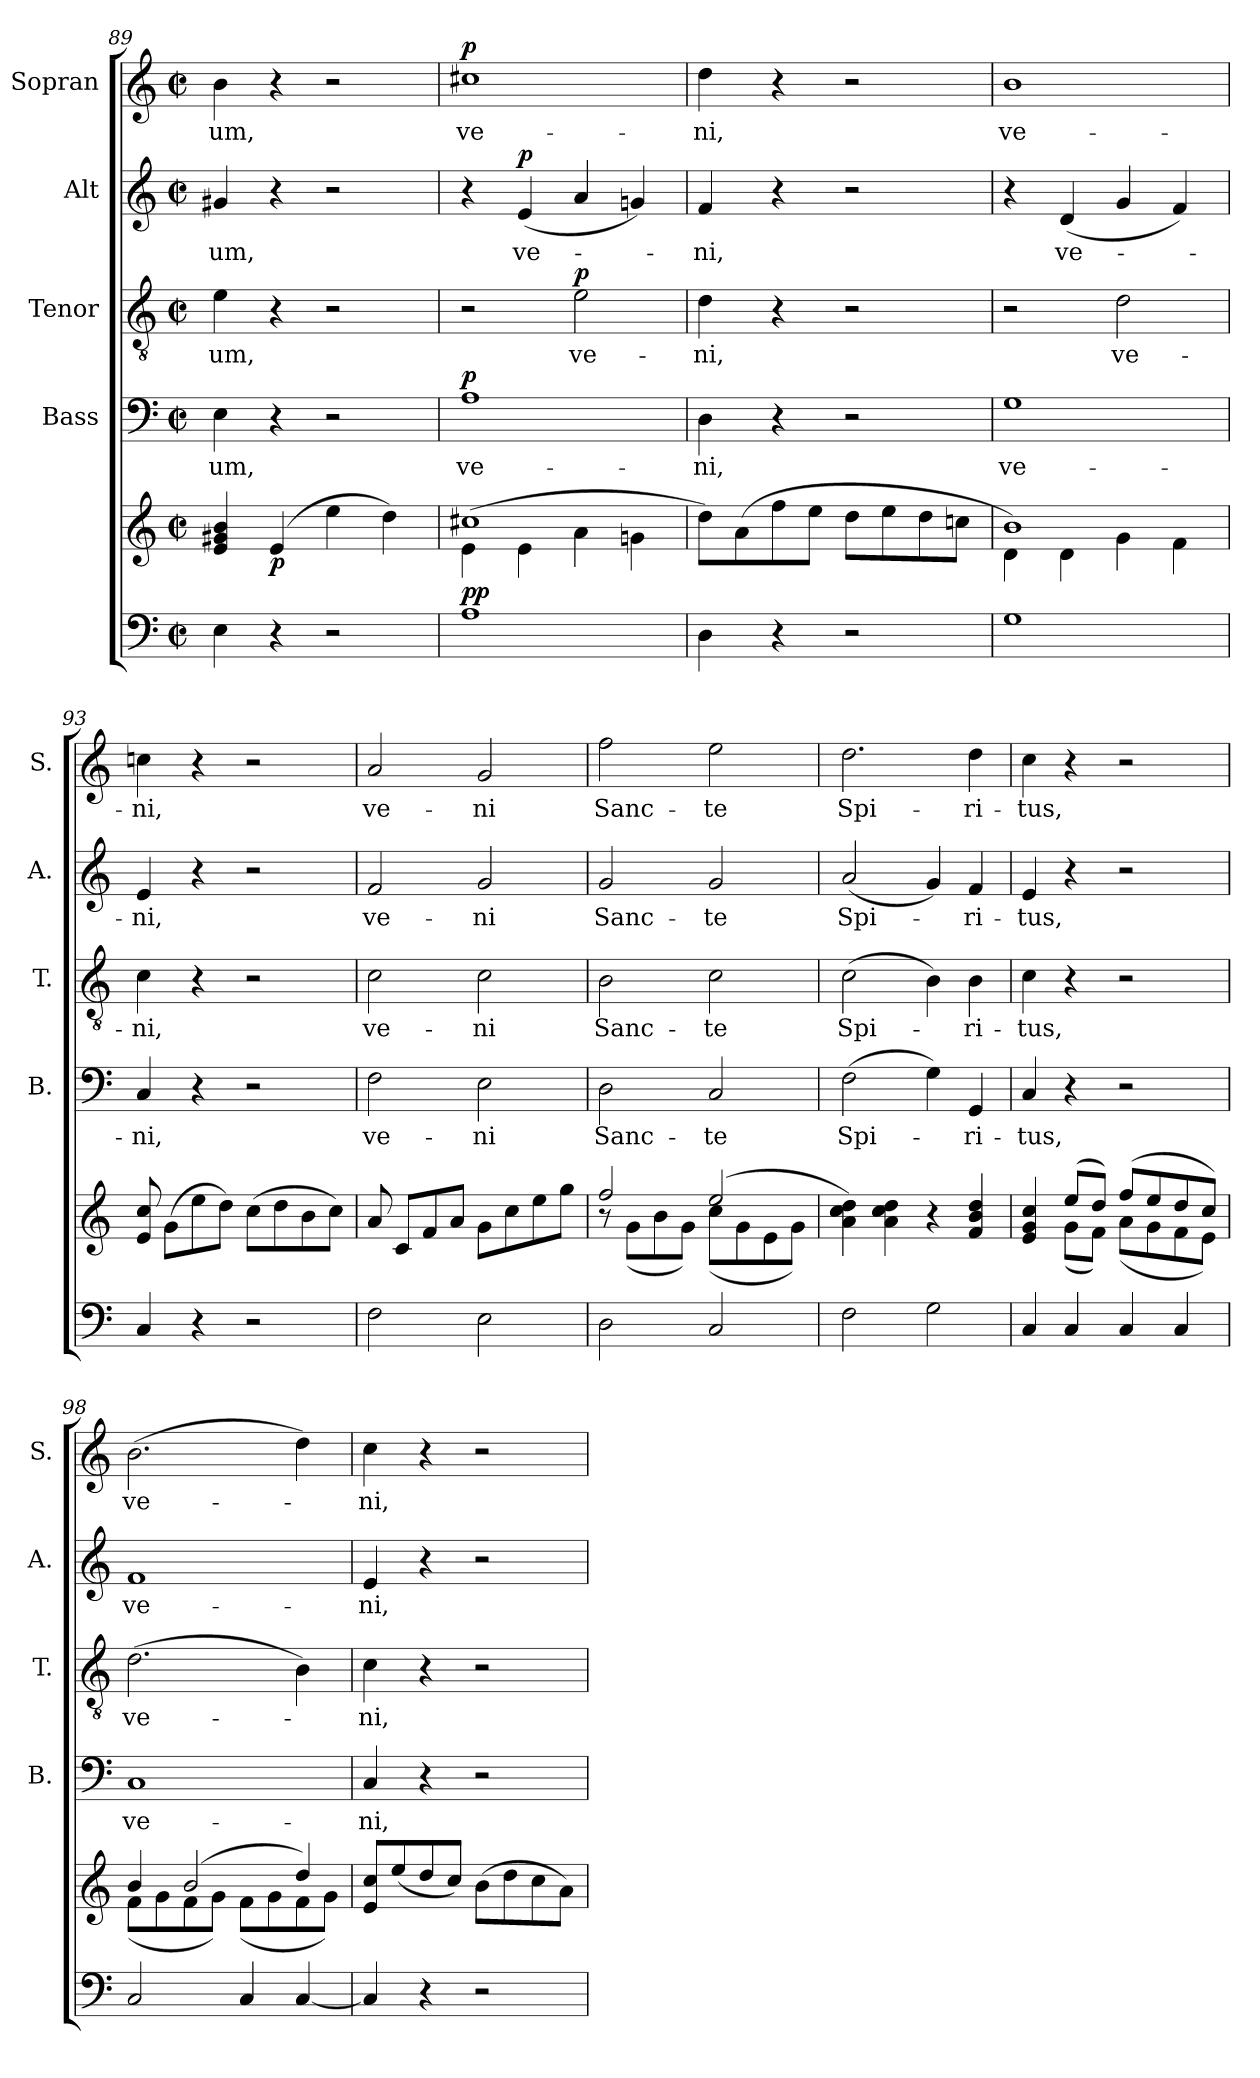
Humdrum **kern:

**kern	**kern	**dynam	**kern	**text	**dynam	**kern	**text	**dynam	**kern	**text	**dynam	**kern	**text	**dynam
*part5	*part5	*part5	*part4	*part4	*part4	*part3	*part3	*part3	*part2	*part2	*part2	*part1	*part1	*part1
*staff6	*staff5	*staff5/6	*staff4	*staff4	*staff4	*staff3	*staff3	*staff3	*staff2	*staff2	*staff2	*staff1	*staff1	*staff1
*	*	*	*I"Bass	*	*	*I"Tenor	*	*	*I"Alt	*	*	*I"Sopran	*	*
*	*	*	*I'B.	*	*	*I'T.	*	*	*I'A.	*	*	*I'S.	*	*
*clefF4	*clefG2	*	*clefF4	*	*	*clefGv2	*	*	*clefG2	*	*	*clefG2	*	*
*k[]	*k[]	*	*k[]	*	*	*k[]	*	*	*k[]	*	*	*k[]	*	*
*C:	*C:	*	*C:	*	*	*C:	*	*	*C:	*	*	*C:	*	*
*M2/2	*M2/2	*	*M2/2	*	*	*M2/2	*	*	*M2/2	*	*	*M2/2	*	*
*met(c|)	*met(c|)	*	*met(c|)	*	*	*met(c|)	*	*	*met(c|)	*	*	*met(c|)	*	*
=89	=89	=89	=89	=89	=89	=89	=89	=89	=89	=89	=89	=89	=89	=89
!	!	!	!	!LO:LY:b	!	!	!LO:LY:b	!	!	!LO:LY:b	!	!	!LO:LY:b	!
4E\	4e/ 4g#X/ 4b/	.	4E\	-um,	.	4e\	-um,	.	4g#X/	-um,	.	4b\	-um,	.
!	!	!LO:DY:b	!	!	!	!	!	!	!	!	!	!	!	!
4r	(4e/	p	4r	.	.	4r	.	.	4r	.	.	4r	.	.
2r	4ee\	.	2r	.	.	2r	.	.	2r	.	.	2r	.	.
.	4dd\)	.	.	.	.	.	.	.	.	.	.	.	.	.
=90	=90	=90	=90	=90	=90	=90	=90	=90	=90	=90	=90	=90	=90	=90
*	*^	*	*	*	*	*	*	*	*	*	*	*	*	*
!	!	!	!LO:DY:a=2	!	!LO:LY:b	!LO:DY:a	!	!	!	!	!	!	!	!LO:LY:b	!LO:DY:a
1A	(>1cc#X	4e\	pp	1A	ve-	p	2r	.	.	4r	.	.	1cc#X	ve-	p
!	!	!	!	!	!	!	!	!	!	!	!LO:LY:b	!LO:DY:a	!	!	!
.	.	4e\	.	.	.	.	.	.	.	(<4e/	ve-	p	.	.	.
!	!	!	!	!	!	!	!	!LO:LY:b	!LO:DY:a	!	!	!	!	!	!
.	.	4a\	.	.	.	.	2e\	ve-	p	4a/	.	.	.	.	.
.	.	4gn\	.	.	.	.	.	.	.	4gn/)	.	.	.	.	.
!!LO:PB:g=z
=91	=91	=91	=91	=91	=91	=91	=91	=91	=91	=91	=91	=91	=91	=91	=91
!	!	!	!	!	!LO:LY:b	!	!	!LO:LY:b	!	!	!LO:LY:b	!	!	!LO:LY:b	!
*	*v	*v	*	*	*	*	*	*	*	*	*	*	*	*	*
4D\	8dd\L)	.	4D\	-ni,	.	4d\	-ni,	.	4f/	-ni,	.	4dd\	-ni,	.
.	(>8a\	.	.	.	.	.	.	.	.	.	.	.	.	.
4r	8ff\	.	4r	.	.	4r	.	.	4r	.	.	4r	.	.
.	8ee\J	.	.	.	.	.	.	.	.	.	.	.	.	.
2r	8dd\L	.	2r	.	.	2r	.	.	2r	.	.	2r	.	.
.	8ee\	.	.	.	.	.	.	.	.	.	.	.	.	.
.	8dd\	.	.	.	.	.	.	.	.	.	.	.	.	.
.	8ccn\J	.	.	.	.	.	.	.	.	.	.	.	.	.
=92	=92	=92	=92	=92	=92	=92	=92	=92	=92	=92	=92	=92	=92	=92
*	*^	*	*	*	*	*	*	*	*	*	*	*	*	*
!	!	!	!	!	!LO:LY:b	!	!	!	!	!	!	!	!	!LO:LY:b	!
1G	1b)	4d\	.	1G	ve-	.	2r	.	.	4r	.	.	1b	ve-	.
!	!	!	!	!	!	!	!	!	!	!	!LO:LY:b	!	!	!	!
.	.	4d\	.	.	.	.	.	.	.	(<4d/	ve-	.	.	.	.
!	!	!	!	!	!	!	!	!LO:LY:b	!	!	!	!	!	!	!
.	.	4g\	.	.	.	.	2d\	ve-	.	4g/	.	.	.	.	.
.	.	4f\	.	.	.	.	.	.	.	4f/)	.	.	.	.	.
=93	=93	=93	=93	=93	=93	=93	=93	=93	=93	=93	=93	=93	=93	=93	=93
!	!	!	!	!	!LO:LY:b	!	!	!LO:LY:b	!	!	!LO:LY:b	!	!	!LO:LY:b	!
*	*v	*v	*	*	*	*	*	*	*	*	*	*	*	*	*
4C/	8e/ 8cc/	.	4C/	-ni,	.	4c\	-ni,	.	4e/	-ni,	.	4ccn\	-ni,	.
.	(>8g\L	.	.	.	.	.	.	.	.	.	.	.	.	.
4r	8ee\	.	4r	.	.	4r	.	.	4r	.	.	4r	.	.
.	8dd\J)	.	.	.	.	.	.	.	.	.	.	.	.	.
2r	(>8cc\L	.	2r	.	.	2r	.	.	2r	.	.	2r	.	.
.	8dd\	.	.	.	.	.	.	.	.	.	.	.	.	.
.	8b\	.	.	.	.	.	.	.	.	.	.	.	.	.
.	8cc\J)	.	.	.	.	.	.	.	.	.	.	.	.	.
=94	=94	=94	=94	=94	=94	=94	=94	=94	=94	=94	=94	=94	=94	=94
!	!	!	!	!LO:LY:b	!	!	!LO:LY:b	!	!	!LO:LY:b	!	!	!LO:LY:b	!
2F\	8a/	.	2F\	ve-	.	2c\	ve-	.	2f/	ve-	.	2a/	ve-	.
.	8c/L	.	.	.	.	.	.	.	.	.	.	.	.	.
.	8f/	.	.	.	.	.	.	.	.	.	.	.	.	.
.	8a/J	.	.	.	.	.	.	.	.	.	.	.	.	.
!	!	!	!	!LO:LY:b	!	!	!LO:LY:b	!	!	!LO:LY:b	!	!	!LO:LY:b	!
2E\	8g\L	.	2E\	-ni	.	2c\	-ni	.	2g/	-ni	.	2g/	-ni	.
.	8cc\	.	.	.	.	.	.	.	.	.	.	.	.	.
.	8ee\	.	.	.	.	.	.	.	.	.	.	.	.	.
.	8gg\J	.	.	.	.	.	.	.	.	.	.	.	.	.
=95	=95	=95	=95	=95	=95	=95	=95	=95	=95	=95	=95	=95	=95	=95
*	*^	*	*	*	*	*	*	*	*	*	*	*	*	*
!	!	!	!	!	!LO:LY:b	!	!	!LO:LY:b	!	!	!LO:LY:b	!	!	!LO:LY:b	!
2D\	2ff/	8ra	.	2D\	Sanc-	.	2B\	Sanc-	.	2g/	Sanc-	.	2ff\	Sanc-	.
.	.	(<8g\L	.	.	.	.	.	.	.	.	.	.	.	.	.
.	.	8b\	.	.	.	.	.	.	.	.	.	.	.	.	.
.	.	8g\J)	.	.	.	.	.	.	.	.	.	.	.	.	.
!	!	!	!	!	!LO:LY:b	!	!	!LO:LY:b	!	!	!LO:LY:b	!	!	!LO:LY:b	!
2C/	(2ee/	(<8cc\L	.	2C/	-te	.	2c\	-te	.	2g/	-te	.	2ee\	-te	.
.	.	8g\	.	.	.	.	.	.	.	.	.	.	.	.	.
.	.	8e\	.	.	.	.	.	.	.	.	.	.	.	.	.
.	.	8g\J)	.	.	.	.	.	.	.	.	.	.	.	.	.
=96	=96	=96	=96	=96	=96	=96	=96	=96	=96	=96	=96	=96	=96	=96	=96
!	!	!	!	!	!LO:LY:b	!	!	!LO:LY:b	!	!	!LO:LY:b	!	!	!LO:LY:b	!
*	*v	*v	*	*	*	*	*	*	*	*	*	*	*	*	*
2F\	4a\ 4cc\ 4dd\)	.	(>2F\	Spi-	.	(>2c\	Spi-	.	(<2a/	Spi-	.	2.dd\	Spi-	.
.	4a\ 4cc\ 4dd\	.	.	.	.	.	.	.	.	.	.	.	.	.
2G\	4r	.	4G\)	.	.	4B\)	.	.	4g/)	.	.	.	.	.
!	!	!	!	!LO:LY:b	!	!	!LO:LY:b	!	!	!LO:LY:b	!	!	!LO:LY:b	!
.	4f/ 4b/ 4dd/	.	4GG/	-ri-	.	4B\	-ri-	.	4f/	-ri-	.	4dd\	-ri-	.
!!LO:LB:g=z
=97	=97	=97	=97	=97	=97	=97	=97	=97	=97	=97	=97	=97	=97	=97
*	*^	*	*	*	*	*	*	*	*	*	*	*	*	*
!	!	!	!	!	!LO:LY:b	!	!	!LO:LY:b	!	!	!LO:LY:b	!	!	!LO:LY:b	!
4C/	4e/ 4g/ 4cc/	4ryy	.	4C/	-tus,	.	4c\	-tus,	.	4e/	-tus,	.	4cc\	-tus,	.
4C/	(>8ee/L	(<8g\L	.	4r	.	.	4r	.	.	4r	.	.	4r	.	.
.	8dd/J)	8f\J)	.	.	.	.	.	.	.	.	.	.	.	.	.
4C/	(>8ff/L	(<8a\L	.	2r	.	.	2r	.	.	2r	.	.	2r	.	.
.	8ee/	8g\	.	.	.	.	.	.	.	.	.	.	.	.	.
4C/	8dd/	8f\	.	.	.	.	.	.	.	.	.	.	.	.	.
.	8cc/J)	8e\J)	.	.	.	.	.	.	.	.	.	.	.	.	.
=98	=98	=98	=98	=98	=98	=98	=98	=98	=98	=98	=98	=98	=98	=98	=98
!	!	!	!	!	!LO:LY:b	!	!	!LO:LY:b	!	!	!LO:LY:b	!	!	!LO:LY:b	!
2C/	4b/	(<8f\L	.	1C	ve-	.	(>2.d\	ve-	.	1f	ve-	.	(>2.b\	ve-	.
.	.	8g\	.	.	.	.	.	.	.	.	.	.	.	.	.
.	(2b/	8f\	.	.	.	.	.	.	.	.	.	.	.	.	.
.	.	8g\J)	.	.	.	.	.	.	.	.	.	.	.	.	.
4C/	.	(<8f\L	.	.	.	.	.	.	.	.	.	.	.	.	.
.	.	8g\	.	.	.	.	.	.	.	.	.	.	.	.	.
[4C/	4dd/)	8f\	.	.	.	.	4B\)	.	.	.	.	.	4dd\)	.	.
.	.	8g\J)	.	.	.	.	.	.	.	.	.	.	.	.	.
=99	=99	=99	=99	=99	=99	=99	=99	=99	=99	=99	=99	=99	=99	=99	=99
!	!	!	!	!	!LO:LY:b	!	!	!LO:LY:b	!	!	!LO:LY:b	!	!	!LO:LY:b	!
*	*v	*v	*	*	*	*	*	*	*	*	*	*	*	*	*
4C/]	8e/ 8cc/L	.	4C/	-ni,	.	4c\	-ni,	.	4e/	-ni,	.	4cc\	-ni,	.
.	(<8ee/	.	.	.	.	.	.	.	.	.	.	.	.	.
4r	8dd/	.	4r	.	.	4r	.	.	4r	.	.	4r	.	.
.	8cc/J)	.	.	.	.	.	.	.	.	.	.	.	.	.
2r	(>8b\L	.	2r	.	.	2r	.	.	2r	.	.	2r	.	.
.	8dd\	.	.	.	.	.	.	.	.	.	.	.	.	.
.	8cc\	.	.	.	.	.	.	.	.	.	.	.	.	.
.	8a\J)	.	.	.	.	.	.	.	.	.	.	.	.	.
=	=	=	=	=	=	=	=	=	=	=	=	=	=	=
*-	*-	*-	*-	*-	*-	*-	*-	*-	*-	*-	*-	*-	*-	*-
